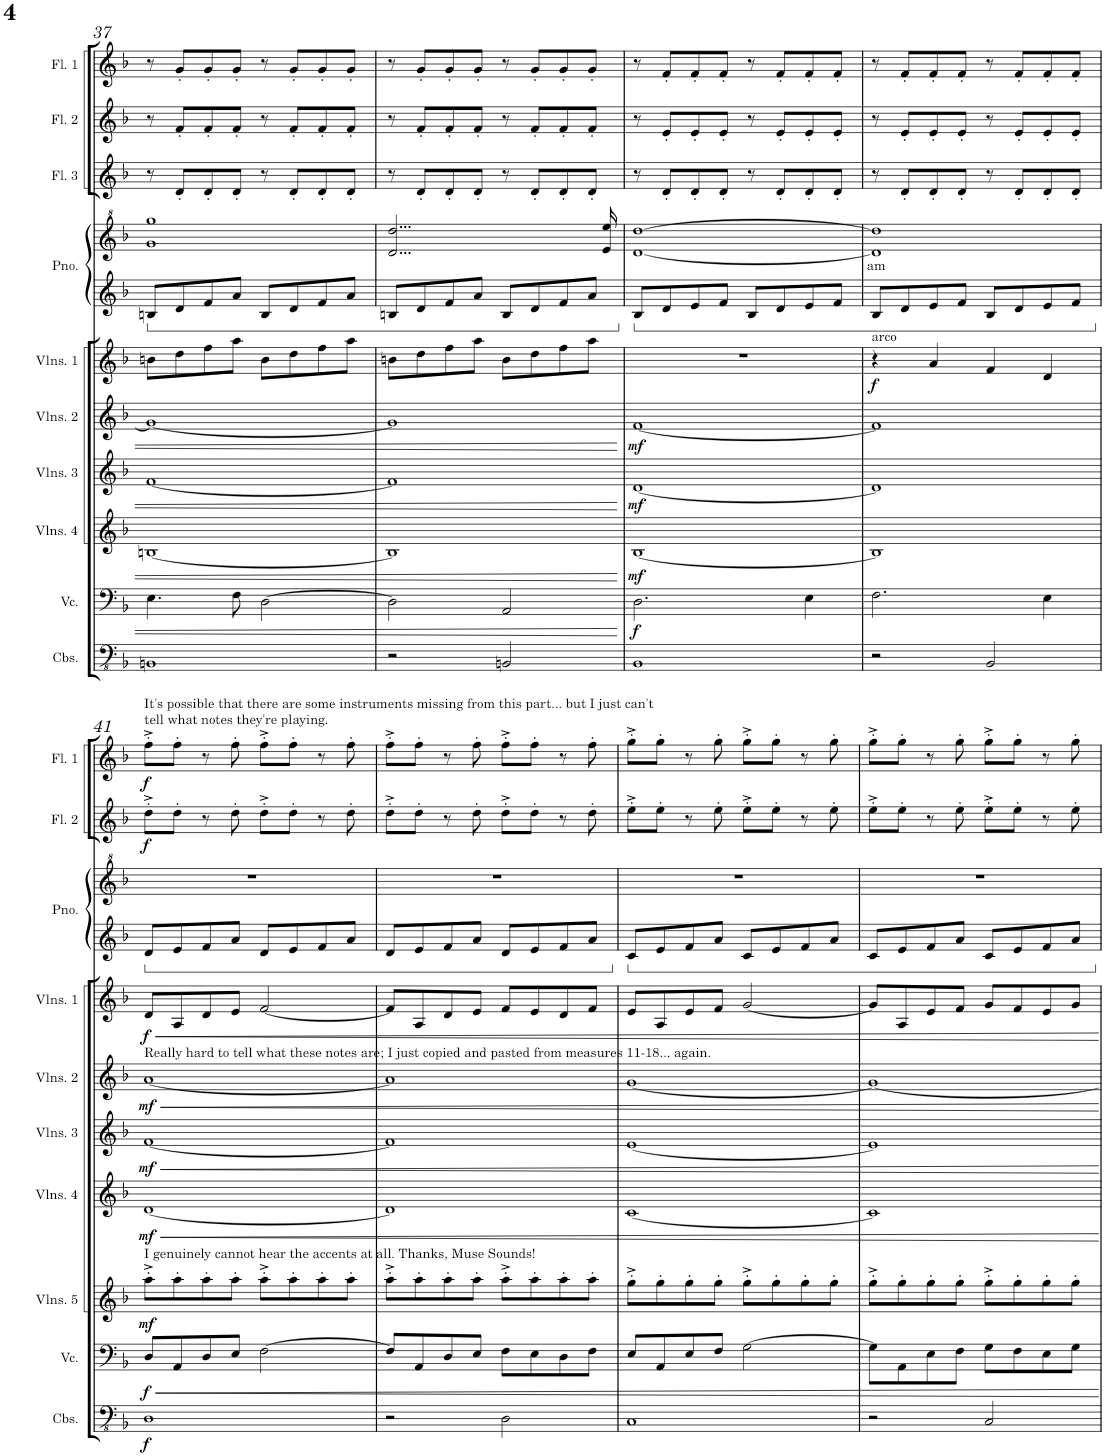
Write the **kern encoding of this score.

**kern	**dynam	**kern	**dynam	**kern	**dynam	**kern	**dynam	**kern	**dynam	**kern	**dynam	**kern	**dynam	**kern	**kern	**text	**kern	**kern	**dynam	**kern	**dynam	**kern
*part12	*part12	*part11	*part11	*part10	*part10	*part9	*part9	*part8	*part8	*part7	*part7	*part6	*part6	*part5	*part5	*part5	*part4	*part3	*part3	*part2	*part2	*part1
*staff13	*staff13	*staff12	*staff12	*staff11	*staff11	*staff10	*staff10	*staff9	*staff9	*staff8	*staff8	*staff7	*staff7	*staff6	*staff5	*staff5	*staff4	*staff3	*staff3	*staff2	*staff2	*staff1
*I"Contrabasses	*	*I"Violoncello	*	*I"Violins 5	*	*I"Violins 4	*	*I"Violins 3	*	*I"Violins 2	*	*I"Violins 1	*	*I"Piano	*	*	*I"Flute 3	*I"Flute 2	*	*I"Flute 1	*	*I"Piccolo
*I'Cbs.	*	*I'Vc.	*	*I'Vlns. 5	*	*I'Vlns. 4	*	*I'Vlns. 3	*	*I'Vlns. 2	*	*I'Vlns. 1	*	*I'Pno.	*	*	*I'Fl. 3	*I'Fl. 2	*	*I'Fl. 1	*	*I'Picc.
!!LO:PB:g=z
*clefFv4	*	*clefF4	*	*clefG2	*	*clefG2	*	*clefG2	*	*clefG2	*	*clefG2	*	*clefG2	*clefG^2	*	*clefG2	*clefG2	*	*clefG2	*	*clefG^2
*	*	*	*	*	*	*	*	*	*	*	*	*	*	*	*	*	*	*	*	*	*	*Trd-7c-12
*k[b-]	*	*k[b-]	*	*k[b-]	*	*k[b-]	*	*k[b-]	*	*k[b-]	*	*k[b-]	*	*k[b-]	*k[b-]	*	*k[b-]	*k[b-]	*	*k[b-]	*	*k[b-]
*M4/4	*	*M4/4	*	*M4/4	*	*M4/4	*	*M4/4	*	*M4/4	*	*M4/4	*	*M4/4	*M4/4	*	*M4/4	*M4/4	*	*M4/4	*	*M4/4
=37	=37	=37	=37	=37	=37	=37	=37	=37	=37	=37	=37	=37	=37	=37	=37	=37	=37	=37	=37	=37	=37	=37
1BBBn	.	4.E\	.	1r	.	[1Bn	.	[1f	.	1g_	.	8bn\L	.	8Bn/L	1gg 1ggg	.	8r	8r	.	8r	.	1r
.	.	.	.	.	.	.	.	.	.	.	.	8dd\	.	8d/	.	.	8d'/L	8f'/L	.	8g'/L	.	.
.	.	.	.	.	.	.	.	.	.	.	.	8ff\	.	8f/	.	.	8d'/	8f'/	.	8g'/	.	.
.	.	8F\	.	.	.	.	.	.	.	.	.	8aa\J	.	8a/J	.	.	8d'/J	8f'/J	.	8g'/J	.	.
.	.	[2D\	.	.	.	.	.	.	.	.	.	8b\L	.	8B/L	.	.	8r	8r	.	8r	.	.
.	.	.	.	.	.	.	.	.	.	.	.	8dd\	.	8d/	.	.	8d'/L	8f'/L	.	8g'/L	.	.
.	.	.	.	.	.	.	.	.	.	.	.	8ff\	.	8f/	.	.	8d'/	8f'/	.	8g'/	.	.
.	.	.	.	.	.	.	.	.	.	.	.	8aa\J	.	8a/J	.	.	8d'/J	8f'/J	.	8g'/J	.	.
=38	=38	=38	=38	=38	=38	=38	=38	=38	=38	=38	=38	=38	=38	=38	=38	=38	=38	=38	=38	=38	=38	=38
2r	.	2D\]	.	1r	.	1B]	.	1f]	.	1g]	.	8bn\L	.	8Bn/L	2...dd/ 2...ddd/	.	8r	8r	.	8r	.	1r
.	.	.	.	.	.	.	.	.	.	.	.	8dd\	.	8d/	.	.	8d'/L	8f'/L	.	8g'/L	.	.
.	.	.	.	.	.	.	.	.	.	.	.	8ff\	.	8f/	.	.	8d'/	8f'/	.	8g'/	.	.
.	.	.	.	.	.	.	.	.	.	.	.	8aa\J	.	8a/J	.	.	8d'/J	8f'/J	.	8g'/J	.	.
2BBBn/	.	2AA/	.	.	.	.	.	.	.	.	.	8b\L	.	8B/L	.	.	8r	8r	.	8r	.	.
.	.	.	.	.	.	.	.	.	.	.	.	8dd\	.	8d/	.	.	8d'/L	8f'/L	.	8g'/L	.	.
.	.	.	.	.	.	.	.	.	.	.	.	8ff\	.	8f/	.	.	8d'/	8f'/	.	8g'/	.	.
.	.	.	.	.	.	.	.	.	.	.	.	8aa\J	.	8a/J	.	.	8d'/J	8f'/J	.	8g'/J	.	.
.	.	.	.	.	.	.	.	.	.	.	.	.	.	.	16ee/ 16eee/	.	.	.	.	.	.	.
=39	=39	=39	=39	=39	=39	=39	=39	=39	=39	=39	=39	=39	=39	=39	=39	=39	=39	=39	=39	=39	=39	=39
!	!	!	!LO:DY:b	!	!	!	!LO:DY:b	!	!LO:DY:b	!	!LO:DY:b	!	!	!	!	!	!	!	!	!	!	!
1BBB-	.	2.D\	f	1r	.	[1B-	mf	[1d	mf	[1f	mf	1r	.	8B-/L	[1dd [1ddd	.	8r	8r	.	8r	.	1r
.	.	.	.	.	.	.	.	.	.	.	.	.	.	8d/	.	.	8d'/L	8e'/L	.	8f'/L	.	.
.	.	.	.	.	.	.	.	.	.	.	.	.	.	8e/	.	.	8d'/	8e'/	.	8f'/	.	.
.	.	.	.	.	.	.	.	.	.	.	.	.	.	8f/J	.	.	8d'/J	8e'/J	.	8f'/J	.	.
.	.	.	.	.	.	.	.	.	.	.	.	.	.	8B-/L	.	.	8r	8r	.	8r	.	.
.	.	.	.	.	.	.	.	.	.	.	.	.	.	8d/	.	.	8d'/L	8e'/L	.	8f'/L	.	.
.	.	4E\	.	.	.	.	.	.	.	.	.	.	.	8e/	.	.	8d'/	8e'/	.	8f'/	.	.
.	.	.	.	.	.	.	.	.	.	.	.	.	.	8f/J	.	.	8d'/J	8e'/J	.	8f'/J	.	.
=40	=40	=40	=40	=40	=40	=40	=40	=40	=40	=40	=40	=40	=40	=40	=40	=40	=40	=40	=40	=40	=40	=40
!	!	!	!	!	!	!	!	!	!	!	!	!LO:TX:a:t=arco	!	!	!	!	!	!	!	!	!	!
!	!	!	!	!	!	!	!	!	!	!	!	!	!LO:DY:b	!	!	!LO:LY:b	!	!	!	!	!	!
2r	.	2.F\	.	1r	.	1B-]	.	1d]	.	1f]	.	4r	f	8B-/L	1dd] 1ddd]	am	8r	8r	.	8r	.	1r
.	.	.	.	.	.	.	.	.	.	.	.	.	.	8d/	.	.	8d'/L	8e'/L	.	8f'/L	.	.
.	.	.	.	.	.	.	.	.	.	.	.	4a/	.	8e/	.	.	8d'/	8e'/	.	8f'/	.	.
.	.	.	.	.	.	.	.	.	.	.	.	.	.	8f/J	.	.	8d'/J	8e'/J	.	8f'/J	.	.
2BBB-/	.	.	.	.	.	.	.	.	.	.	.	4f/	.	8B-/L	.	.	8r	8r	.	8r	.	.
.	.	.	.	.	.	.	.	.	.	.	.	.	.	8d/	.	.	8d'/L	8e'/L	.	8f'/L	.	.
.	.	4E\	.	.	.	.	.	.	.	.	.	4d/	.	8e/	.	.	8d'/	8e'/	.	8f'/	.	.
.	.	.	.	.	.	.	.	.	.	.	.	.	.	8f/J	.	.	8d'/J	8e'/J	.	8f'/J	.	.
!!LO:LB:g=z
=41	=41	=41	=41	=41	=41	=41	=41	=41	=41	=41	=41	=41	=41	=41	=41	=41	=41	=41	=41	=41	=41	=41
!	!	!	!	!	!	!	!	!	!	!	!	!	!	!	!	!	!	!	!	!	!	!LO:TX:a:t=It's possible that there are some instruments missing from this part... but I just can't
!	!	!	!	!	!	!	!	!	!	!	!	!	!	!	!	!	!	!	!	!	!	!LO:TX:a:t=tell what notes they're playing.
!	!	!	!	!	!	!	!	!	!	!LO:TX:a:t=Really hard to tell what these notes are; I just copied and pasted from measures 11-18... again.	!	!	!	!	!	!	!	!	!	!	!	!
!	!	!	!	!LO:TX:a:t=I genuinely cannot hear the accents at all. Thanks, Muse Sounds!	!	!	!	!	!	!	!	!	!	!	!	!	!	!	!	!	!	!
!	!LO:DY:b	!	!LO:DY:b	!	!LO:DY:b	!	!LO:DY:b	!	!LO:DY:b	!	!LO:DY:b	!	!LO:DY:b	!	!	!	!	!	!LO:DY:b	!	!LO:DY:b	!
1DD	f	8D/L	f	8aa'^\L	mf	[1d	mf	[1f	mf	[1a	mf	8d/L	f	8d/L	1r	.	1r	8dd'^\L	f	8ff'^\L	f	1r
.	.	8AA/	.	8aa'\	.	.	.	.	.	.	.	8A/	.	8e/	.	.	.	8dd'\J	.	8ff'\J	.	.
.	.	8D/	.	8aa'\	.	.	.	.	.	.	.	8d/	.	8f/	.	.	.	8r	.	8r	.	.
.	.	8E/J	.	8aa'\J	.	.	.	.	.	.	.	8e/J	.	8a/J	.	.	.	8dd'\	.	8ff'\	.	.
.	.	[2F\	.	8aa'^\L	.	.	.	.	.	.	.	[2f/	.	8d/L	.	.	.	8dd'^\L	.	8ff'^\L	.	.
.	.	.	.	8aa'\	.	.	.	.	.	.	.	.	.	8e/	.	.	.	8dd'\J	.	8ff'\J	.	.
.	.	.	.	8aa'\	.	.	.	.	.	.	.	.	.	8f/	.	.	.	8r	.	8r	.	.
.	.	.	.	8aa'\J	.	.	.	.	.	.	.	.	.	8a/J	.	.	.	8dd'\	.	8ff'\	.	.
=42	=42	=42	=42	=42	=42	=42	=42	=42	=42	=42	=42	=42	=42	=42	=42	=42	=42	=42	=42	=42	=42	=42
2r	.	8F/L]	.	8aa'^\L	.	1d]	.	1f]	.	1a]	.	8f/L]	.	8d/L	1r	.	1r	8dd'^\L	.	8ff'^\L	.	1r
.	.	8AA/	.	8aa'\	.	.	.	.	.	.	.	8A/	.	8e/	.	.	.	8dd'\J	.	8ff'\J	.	.
.	.	8D/	.	8aa'\	.	.	.	.	.	.	.	8d/	.	8f/	.	.	.	8r	.	8r	.	.
.	.	8E/J	.	8aa'\J	.	.	.	.	.	.	.	8e/J	.	8a/J	.	.	.	8dd'\	.	8ff'\	.	.
2DD\	.	8F\L	.	8aa'^\L	.	.	.	.	.	.	.	8f/L	.	8d/L	.	.	.	8dd'^\L	.	8ff'^\L	.	.
.	.	8E\	.	8aa'\	.	.	.	.	.	.	.	8e/	.	8e/	.	.	.	8dd'\J	.	8ff'\J	.	.
.	.	8D\	.	8aa'\	.	.	.	.	.	.	.	8d/	.	8f/	.	.	.	8r	.	8r	.	.
.	.	8F\J	.	8aa'\J	.	.	.	.	.	.	.	8f/J	.	8a/J	.	.	.	8dd'\	.	8ff'\	.	.
=43	=43	=43	=43	=43	=43	=43	=43	=43	=43	=43	=43	=43	=43	=43	=43	=43	=43	=43	=43	=43	=43	=43
1CC	.	8E/L	.	8gg'^\L	.	[1c	.	[1e	.	[1g	.	8e/L	.	8c/L	1r	.	1r	8ee'^\L	.	8gg'^\L	.	1r
.	.	8AA/	.	8gg'\	.	.	.	.	.	.	.	8A/	.	8e/	.	.	.	8ee'\J	.	8gg'\J	.	.
.	.	8E/	.	8gg'\	.	.	.	.	.	.	.	8e/	.	8f/	.	.	.	8r	.	8r	.	.
.	.	8F/J	.	8gg'\J	.	.	.	.	.	.	.	8f/J	.	8a/J	.	.	.	8ee'\	.	8gg'\	.	.
.	.	[2G\	.	8gg'^\L	.	.	.	.	.	.	.	[2g/	.	8c/L	.	.	.	8ee'^\L	.	8gg'^\L	.	.
.	.	.	.	8gg'\	.	.	.	.	.	.	.	.	.	8e/	.	.	.	8ee'\J	.	8gg'\J	.	.
.	.	.	.	8gg'\	.	.	.	.	.	.	.	.	.	8f/	.	.	.	8r	.	8r	.	.
.	.	.	.	8gg'\J	.	.	.	.	.	.	.	.	.	8a/J	.	.	.	8ee'\	.	8gg'\	.	.
=44	=44	=44	=44	=44	=44	=44	=44	=44	=44	=44	=44	=44	=44	=44	=44	=44	=44	=44	=44	=44	=44	=44
2r	.	8G\L]	.	8gg'^\L	.	1c]	.	1e]	.	1g_	.	8g/L]	.	8c/L	1r	.	1r	8ee'^\L	.	8gg'^\L	.	1r
.	.	8AA\	.	8gg'\	.	.	.	.	.	.	.	8A/	.	8e/	.	.	.	8ee'\J	.	8gg'\J	.	.
.	.	8E\	.	8gg'\	.	.	.	.	.	.	.	8e/	.	8f/	.	.	.	8r	.	8r	.	.
.	.	8F\J	.	8gg'\J	.	.	.	.	.	.	.	8f/J	.	8a/J	.	.	.	8ee'\	.	8gg'\	.	.
2CC/	.	8G\L	.	8gg'^\L	.	.	.	.	.	.	.	8g/L	.	8c/L	.	.	.	8ee'^\L	.	8gg'^\L	.	.
.	.	8F\	.	8gg'\	.	.	.	.	.	.	.	8f/	.	8e/	.	.	.	8ee'\J	.	8gg'\J	.	.
.	.	8E\	.	8gg'\	.	.	.	.	.	.	.	8e/	.	8f/	.	.	.	8r	.	8r	.	.
.	.	8G\J	.	8gg'\J	.	.	.	.	.	.	.	8g/J	.	8a/J	.	.	.	8ee'\	.	8gg'\	.	.
=	=	=	=	=	=	=	=	=	=	=	=	=	=	=	=	=	=	=	=	=	=	=
*-	*-	*-	*-	*-	*-	*-	*-	*-	*-	*-	*-	*-	*-	*-	*-	*-	*-	*-	*-	*-	*-	*-
